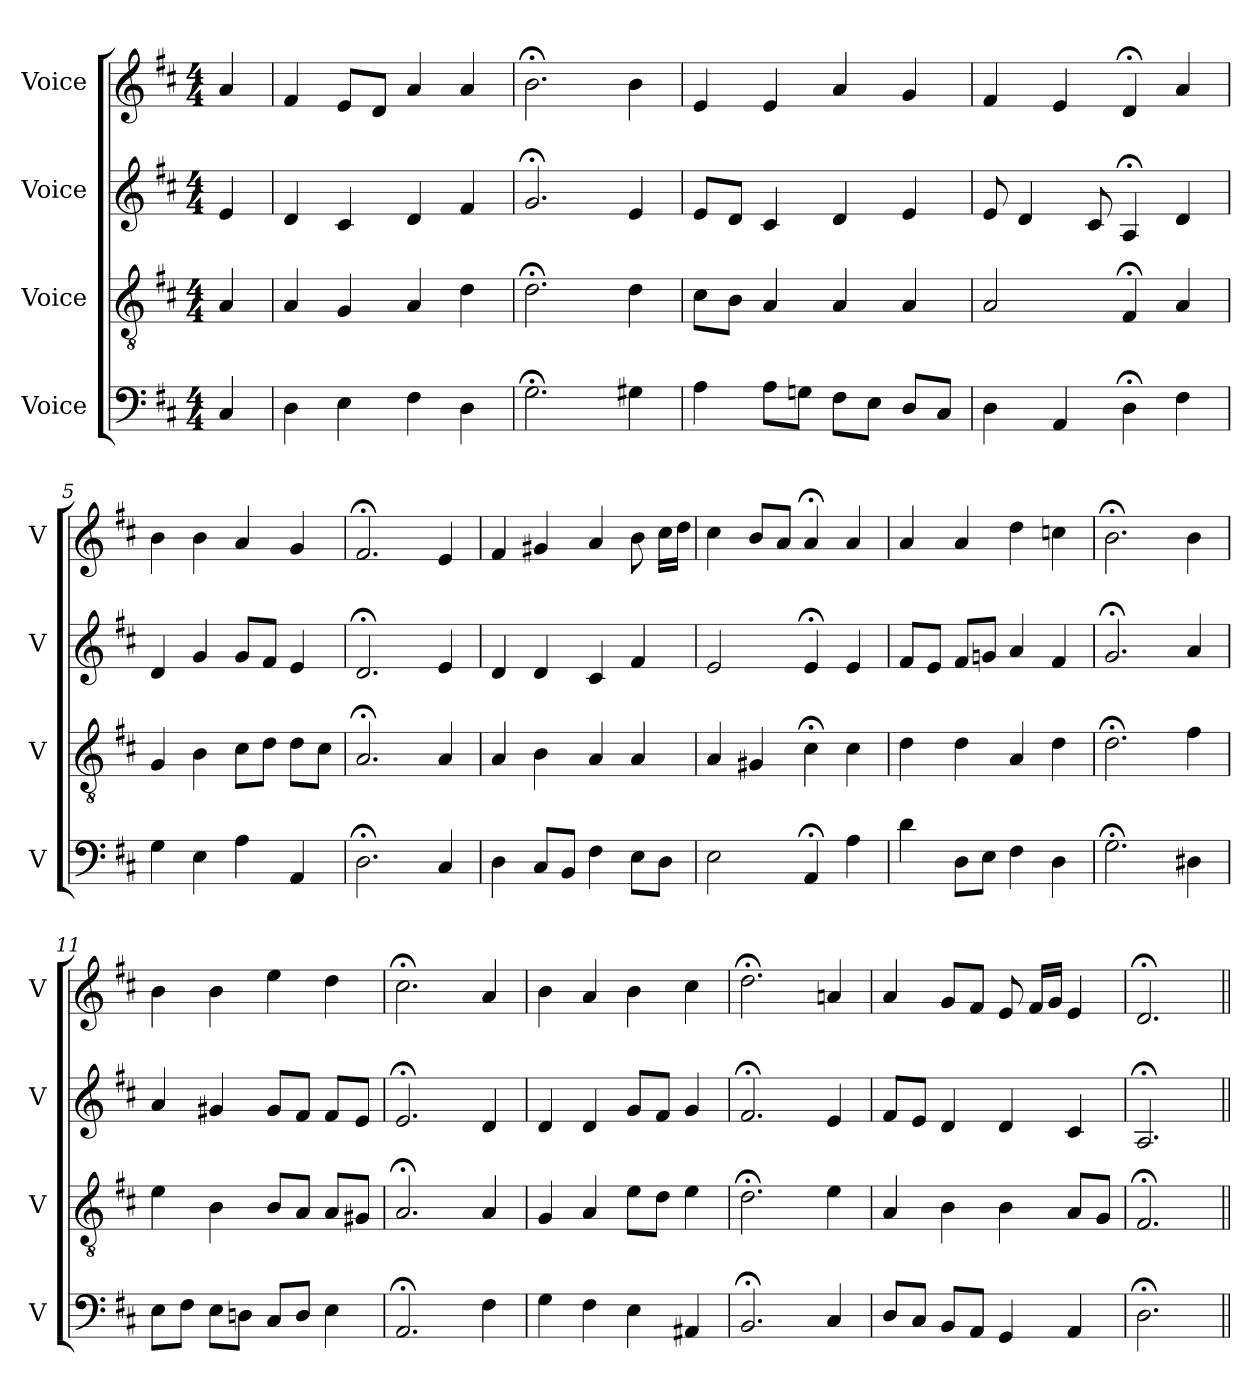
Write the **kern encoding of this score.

**kern	**kern	**kern	**kern
*part4	*part3	*part2	*part1
*staff4	*staff3	*staff2	*staff1
*I"Voice	*I"Voice	*I"Voice	*I"Voice
*I'V	*I'V	*I'V	*I'V
*clefF4	*clefGv2	*clefG2	*clefG2
*k[f#c#]	*k[f#c#]	*k[f#c#]	*k[f#c#]
*M4/4	*M4/4	*M4/4	*M4/4
=	=	=	=
4C#/	4A/	4e/	4a/
=1	=1	=1	=1
4D\	4A/	4d/	4f#/
4E\	4G/	4c#/	8e/L
.	.	.	8d/J
4F#\	4A/	4d/	4a/
4D\	4d\	4f#/	4a/
=2	=2	=2	=2
2.G;\	2.d;\	2.g;/	2.b;\
4G#X\	4d\	4e/	4b\
=3	=3	=3	=3
4A\	8c#\L	8e/L	4e/
.	8B\J	8d/J	.
8A\L	4A/	4c#/	4e/
8Gn\J	.	.	.
8F#\L	4A/	4d/	4a/
8E\J	.	.	.
8D/L	4A/	4e/	4g/
8C#/J	.	.	.
=4	=4	=4	=4
4D\	2A/	8e/	4f#/
.	.	4d/	.
4AA/	.	.	4e/
.	.	8c#/	.
4D;\	4F#;/	4A;/	4d;/
4F#\	4A/	4d/	4a/
=5	=5	=5	=5
4G\	4G/	4d/	4b\
4E\	4B\	4g/	4b\
4A\	8c#\L	8g/L	4a/
.	8d\J	8f#/J	.
4AA/	8d\L	4e/	4g/
.	8c#\J	.	.
=6	=6	=6	=6
2.D;\	2.A;/	2.d;/	2.f#;/
4C#/	4A/	4e/	4e/
!!LO:LB:g=z
=7	=7	=7	=7
4D\	4A/	4d/	4f#/
8C#/L	4B\	4d/	4g#X/
8BB/J	.	.	.
4F#\	4A/	4c#/	4a/
8E\L	4A/	4f#/	8b\
8D\J	.	.	16cc#\LL
.	.	.	16dd\JJ
=8	=8	=8	=8
2E\	4A/	2e/	4cc#\
.	4G#X/	.	8b/L
.	.	.	8a/J
4AA;/	4c#;\	4e;/	4a;/
4A\	4c#\	4e/	4a/
=9	=9	=9	=9
4d\	4d\	8f#/L	4a/
.	.	8e/J	.
8D\L	4d\	8f#/L	4a/
8E\J	.	8gn/J	.
4F#\	4A/	4a/	4dd\
4D\	4d\	4f#/	4ccn\
=10	=10	=10	=10
2.G;\	2.d;\	2.g;/	2.b;\
4D#X\	4f#\	4a/	4b\
=11	=11	=11	=11
8E\L	4e\	4a/	4b\
8F#\J	.	.	.
8E\L	4B\	4g#X/	4b\
8Dn\J	.	.	.
8C#/L	8B/L	8g#/L	4ee\
8D/J	8A/J	8f#/J	.
4E\	8A/L	8f#/L	4dd\
.	8G#X/J	8e/J	.
=12	=12	=12	=12
2.AA;/	2.A;/	2.e;/	2.cc#;\
4F#\	4A/	4d/	4a/
=13	=13	=13	=13
4G\	4G/	4d/	4b\
4F#\	4A/	4d/	4a/
4E\	8e\L	8g/L	4b\
.	8d\J	8f#/J	.
4AA#X/	4e\	4g/	4cc#\
!!LO:LB:g=z
=14	=14	=14	=14
2.BB;/	2.d;\	2.f#;/	2.dd;\
4C#/	4e\	4e/	4an/
=15	=15	=15	=15
8D/L	4A/	8f#/L	4a/
8C#/J	.	8e/J	.
8BB/L	4B\	4d/	8g/L
8AA/J	.	.	8f#/J
4GG/	4B\	4d/	8e/
.	.	.	16f#/LL
.	.	.	16g/JJ
4AA/	8A/L	4c#/	4e/
.	8G/J	.	.
=16	=16	=16	=16
2.D;\	2.F#;/	2.A;/	2.d;/
=||	=||	=||	=||
*-	*-	*-	*-
